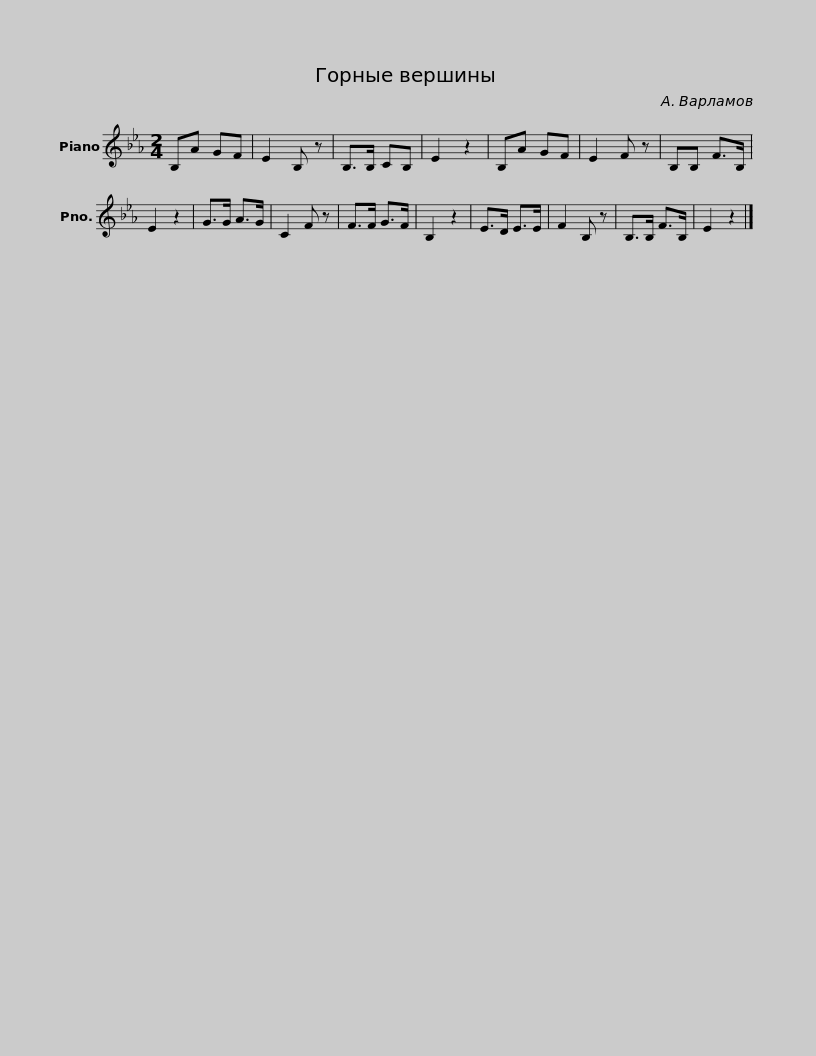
X:1
L:1/8
M:2/4
I:linebreak $
K:Eb
V:1 treble
V:1
 B,A GF | E2 B, z | B,>B, CB, | E2 z2 | B,A GF | %5
 E2 F z | B,B, F>B, | E2 z2 | G>G A>G | C2 F z |$ %10
 F>F G>F | B,2 z2 | E>D E>E | F2 B, z | B,>B, F>B, | %15
 E2 z2 |] %16
